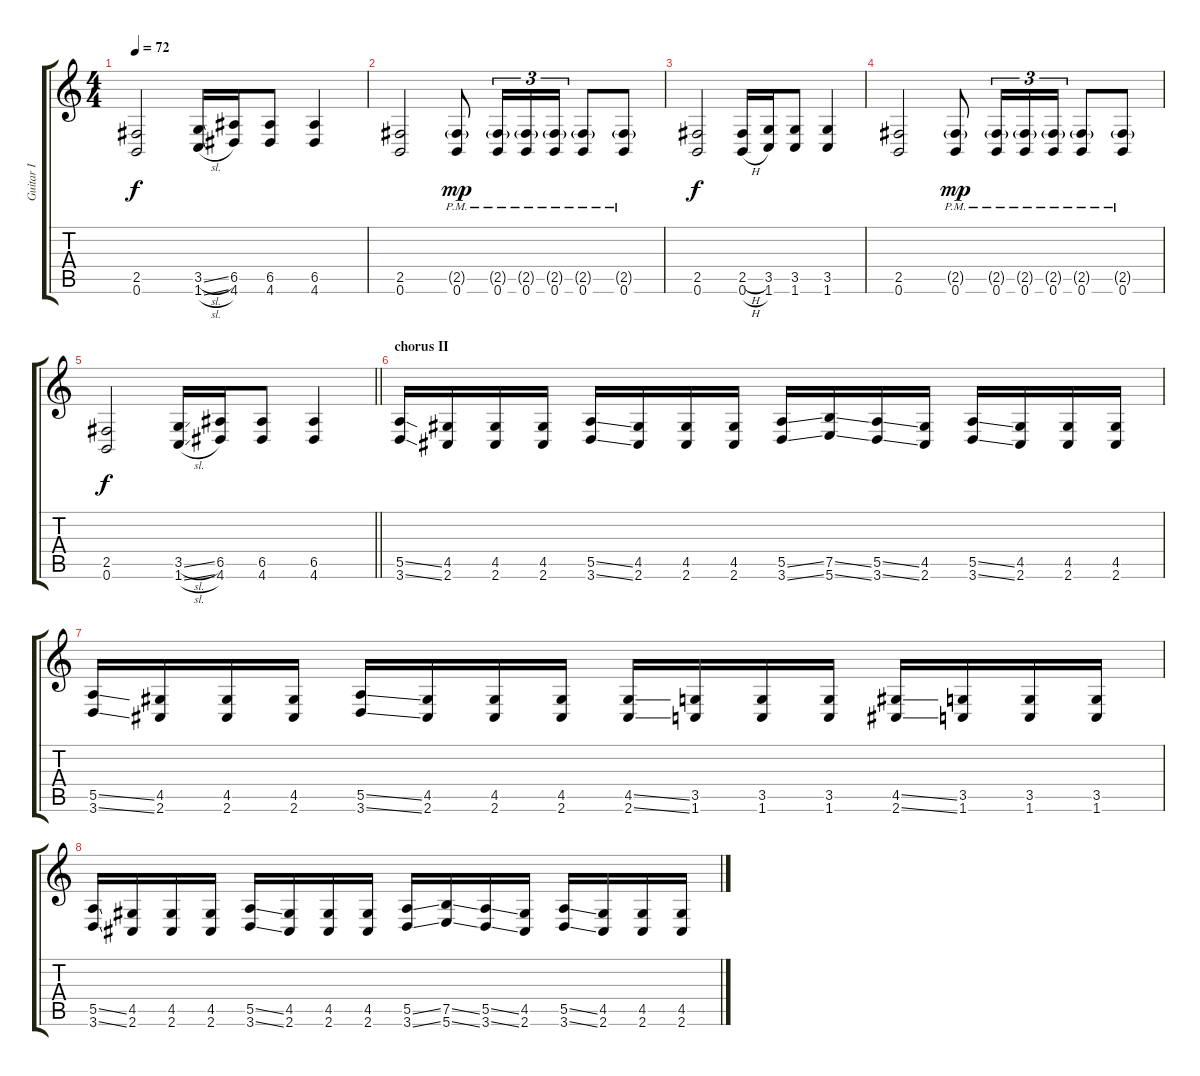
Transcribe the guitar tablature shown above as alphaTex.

\track ("Guitar I" "Guitar I") {instrument distortionguitar}
\staff {score tabs}
\tuning (B3 Gb3 D3 A2 E2 B1) {hide}
\ts (4 4)
\tempo 72
\clef g2
\ks c
(2.5 0.6).2{dy f} (3.5{sl} 1.6{sl}).16 (6.5 4.6).16 (6.5 4.6).8 (6.5 4.6).4 |
(2.5 0.6).2 (2.5{g pm} 0.6{pm}).8{dy mp} (2.5{g pm} 0.6{pm}).16{tu (3 2)} (2.5{g pm} 0.6{pm}).16{tu (3 2)} (2.5{g pm} 0.6{pm}).16{tu (3 2)} (2.5{g pm} 0.6{pm}).8 (2.5{g pm} 0.6{pm}).8 |
(2.5 0.6).2{dy f} (2.5{h} 0.6{h}).16 (3.5 1.6).16 (3.5 1.6).8 (3.5 1.6).4 |
(2.5 0.6).2 (2.5{g pm} 0.6{pm}).8{dy mp} (2.5{g pm} 0.6{pm}).16{tu (3 2)} (2.5{g pm} 0.6{pm}).16{tu (3 2)} (2.5{g pm} 0.6{pm}).16{tu (3 2)} (2.5{g pm} 0.6{pm}).8 (2.5{g pm} 0.6{pm}).8 |
\barLineRight lightlight
(2.5 0.6).2{dy f} (3.5{sl} 1.6{sl}).16 (6.5 4.6).16 (6.5 4.6).8 (6.5 4.6).4 |
\section ("" "chorus II")
(5.5{ss} 3.6{ss}).16 (4.5 2.6).16 (4.5 2.6).16 (4.5 2.6).16 (5.5{ss} 3.6{ss}).16 (4.5 2.6).16 (4.5 2.6).16 (4.5 2.6).16 (5.5{ss} 3.6{ss}).16 (7.5{ss} 5.6{ss}).16 (5.5{ss} 3.6{ss}).16 (4.5 2.6).16 (5.5{ss} 3.6{ss}).16 (4.5 2.6).16 (4.5 2.6).16 (4.5 2.6).16 |
(5.5{ss} 3.6{ss}).16 (4.5 2.6).16 (4.5 2.6).16 (4.5 2.6).16 (5.5{ss} 3.6{ss}).16 (4.5 2.6).16 (4.5 2.6).16 (4.5 2.6).16 (4.5{ss} 2.6{ss}).16 (3.5 1.6).16 (3.5 1.6).16 (3.5 1.6).16 (4.5{ss} 2.6{ss}).16 (3.5 1.6).16 (3.5 1.6).16 (3.5 1.6).16 |
(5.5{ss} 3.6{ss}).16 (4.5 2.6).16 (4.5 2.6).16 (4.5 2.6).16 (5.5{ss} 3.6{ss}).16 (4.5 2.6).16 (4.5 2.6).16 (4.5 2.6).16 (5.5{ss} 3.6{ss}).16 (7.5{ss} 5.6{ss}).16 (5.5{ss} 3.6{ss}).16 (4.5 2.6).16 (5.5{ss} 3.6{ss}).16 (4.5 2.6).16 (4.5 2.6).16 (4.5 2.6).16
